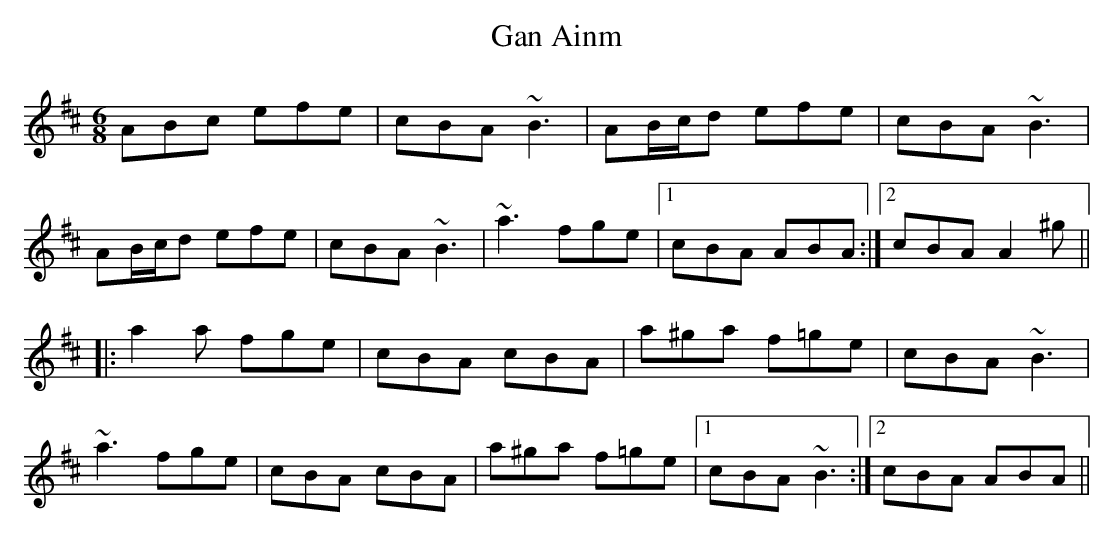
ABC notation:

X:1
T:Gan Ainm
M:6/8
L:1/8
K:Amix
ABc efe|cBA ~B3|AB/c/d efe|cBA ~B3|!
AB/c/d efe|cBA ~B3|~a3 fge|1 cBA ABA:|2 cBA A2^g||!
|:a2a fge|cBA cBA|a^ga f=ge|cBA ~B3|!
~a3 fge|cBA cBA|a^ga f=ge|1 cBA ~B3:|2 cBA ABA||!
